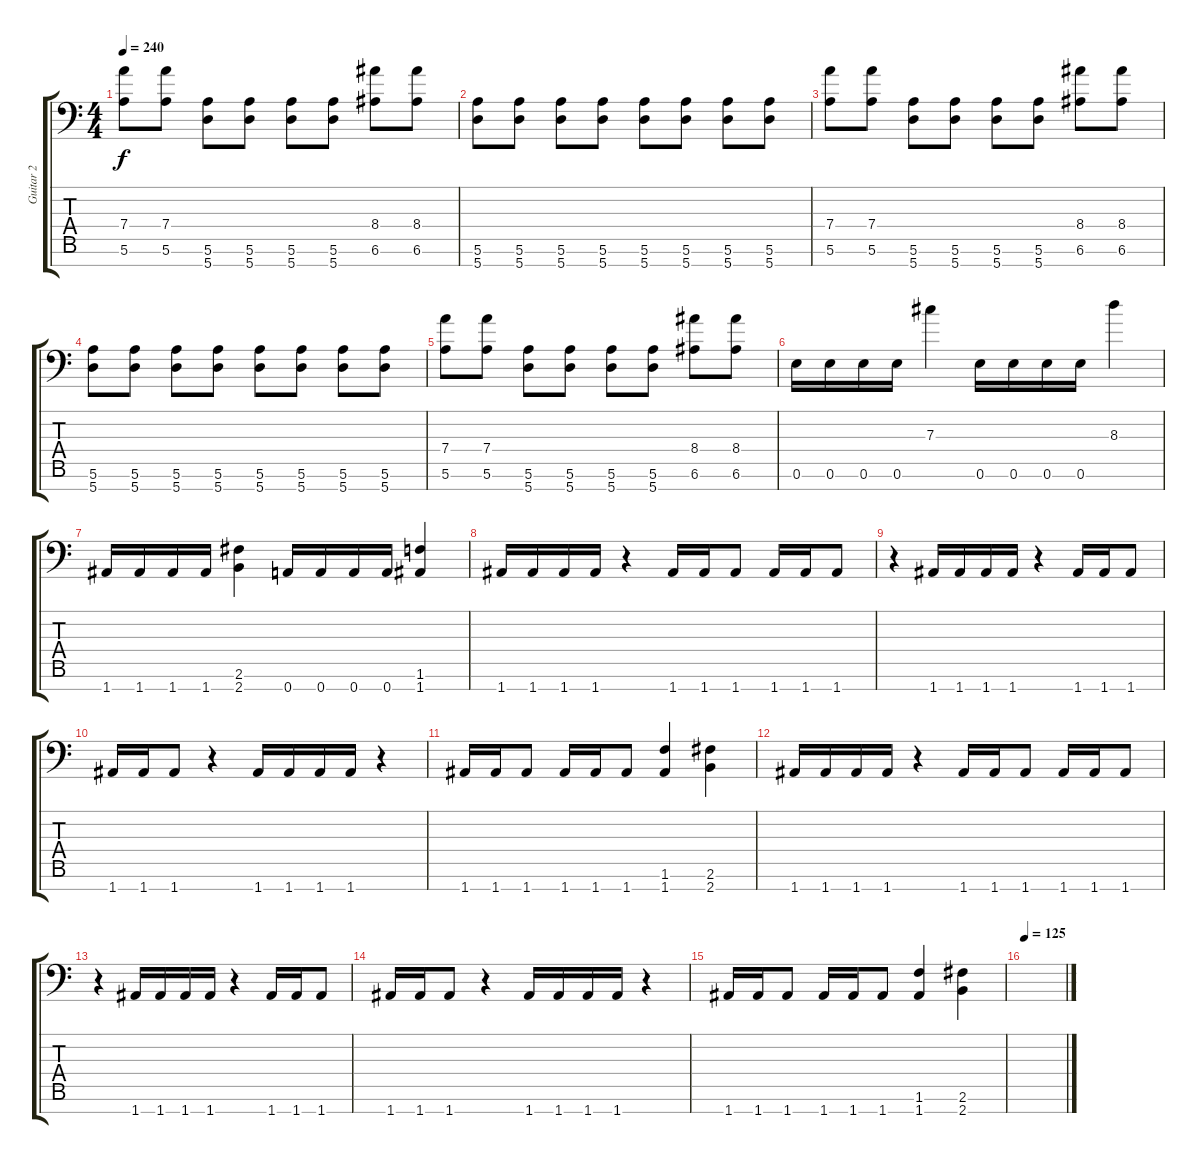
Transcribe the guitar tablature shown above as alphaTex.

\track ("Guitar 2" "Guitar 2") {instrument distortionguitar}
\staff {score tabs}
\tuning (E4 B3 Gb3 D3 A2 E2 A1) {hide}
\ts (4 4)
\tempo 240
\clef f4
\ks c
(7.4 5.6).8{dy f} (7.4 5.6).8 (5.6 5.7).8 (5.6 5.7).8 (5.6 5.7).8 (5.6 5.7).8 (8.4 6.6).8 (8.4 6.6).8 |
(5.6 5.7).8 (5.6 5.7).8 (5.6 5.7).8 (5.6 5.7).8 (5.6 5.7).8 (5.6 5.7).8 (5.6 5.7).8 (5.6 5.7).8 |
(7.4 5.6).8 (7.4 5.6).8 (5.6 5.7).8 (5.6 5.7).8 (5.6 5.7).8 (5.6 5.7).8 (8.4 6.6).8 (8.4 6.6).8 |
(5.6 5.7).8 (5.6 5.7).8 (5.6 5.7).8 (5.6 5.7).8 (5.6 5.7).8 (5.6 5.7).8 (5.6 5.7).8 (5.6 5.7).8 |
(7.4 5.6).8 (7.4 5.6).8 (5.6 5.7).8 (5.6 5.7).8 (5.6 5.7).8 (5.6 5.7).8 (8.4 6.6).8 (8.4 6.6).8 |
0.6.16 0.6.16 0.6.16 0.6.16 7.3.4 0.6.16 0.6.16 0.6.16 0.6.16 8.3.4 |
1.7.16 1.7.16 1.7.16 1.7.16 (2.6 2.7).4 0.7.16 0.7.16 0.7.16 0.7.16 (1.6 1.7).4 |
1.7.16 1.7.16 1.7.16 1.7.16 r.4 1.7.16 1.7.16 1.7.8 1.7.16 1.7.16 1.7.8 |
r.4 1.7.16 1.7.16 1.7.16 1.7.16 r.4 1.7.16 1.7.16 1.7.8 |
1.7.16 1.7.16 1.7.8 r.4 1.7.16 1.7.16 1.7.16 1.7.16 r.4 |
1.7.16 1.7.16 1.7.8 1.7.16 1.7.16 1.7.8 (1.6 1.7).4 (2.6 2.7).4 |
1.7.16 1.7.16 1.7.16 1.7.16 r.4 1.7.16 1.7.16 1.7.8 1.7.16 1.7.16 1.7.8 |
r.4 1.7.16 1.7.16 1.7.16 1.7.16 r.4 1.7.16 1.7.16 1.7.8 |
1.7.16 1.7.16 1.7.8 r.4 1.7.16 1.7.16 1.7.16 1.7.16 r.4 |
1.7.16 1.7.16 1.7.8 1.7.16 1.7.16 1.7.8 (1.6 1.7).4 (2.6 2.7).4 |
\tempo 125
